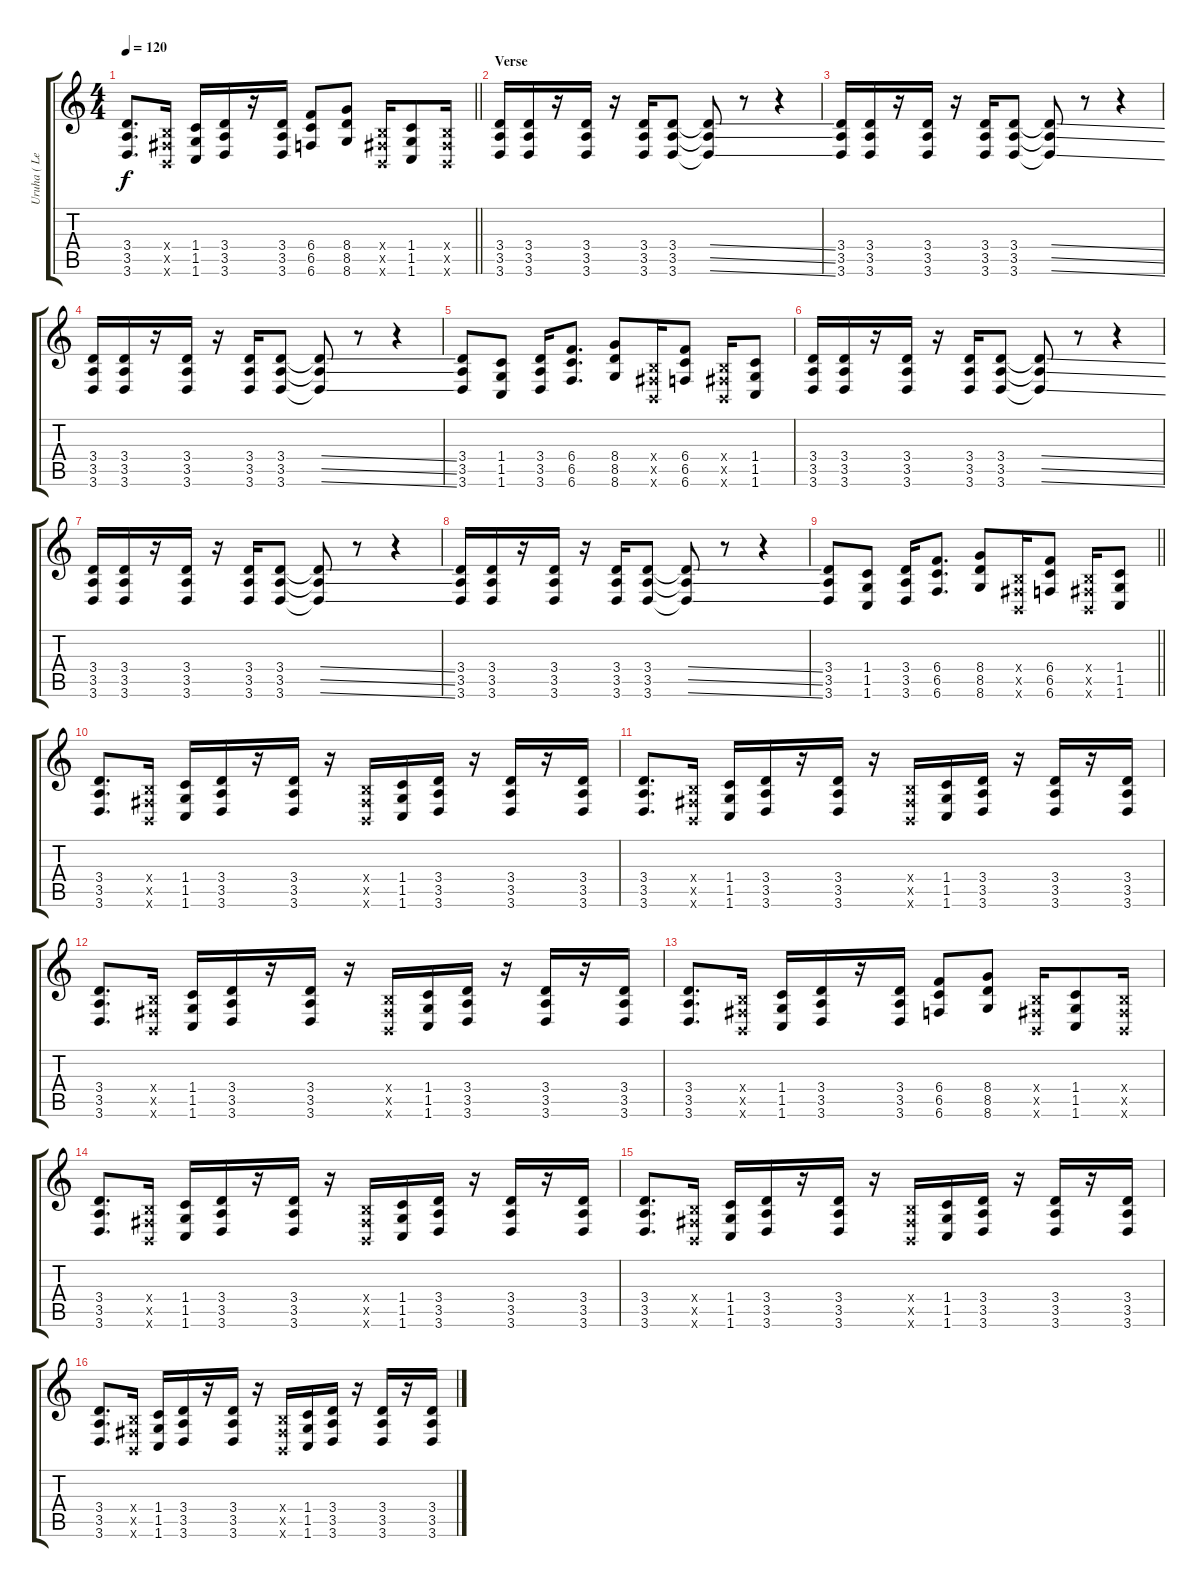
\track ("Uruha ( Lead )" "Uruha ( Le") {instrument distortionguitar}
\staff {score tabs}
\tuning (Db4 Ab3 E3 B2 Gb2 B1) {hide}
\ts (4 4)
\tempo 120
\clef g2
\barLineRight lightlight
\ks c
(3.4 3.5 3.6).8{d dy f} (0.4{x} 0.5{x} 0.6{x}).16 (1.4 1.5 1.6).16 (3.4 3.5 3.6).16 r.16 (3.4 3.5 3.6).16 (6.4 6.5 6.6).8 (8.4 8.5 8.6).8 (0.4{x} 0.5{x} 0.6{x}).16 (1.4 1.5 1.6).8 (0.4{x} 0.5{x} 0.6{x}).16 |
\section ("" "Verse")
(3.4 3.5 3.6).16 (3.4 3.5 3.6).16 r.16 (3.4 3.5 3.6).16 r.16 (3.4 3.5 3.6).16 (3.4 3.5 3.6).8 (3.4{ss t} 3.5{ss t} 3.6{ss t}).8 r.8 r.4 |
(3.4 3.5 3.6).16 (3.4 3.5 3.6).16 r.16 (3.4 3.5 3.6).16 r.16 (3.4 3.5 3.6).16 (3.4 3.5 3.6).8 (3.4{ss t} 3.5{ss t} 3.6{ss t}).8 r.8 r.4 |
(3.4 3.5 3.6).16 (3.4 3.5 3.6).16 r.16 (3.4 3.5 3.6).16 r.16 (3.4 3.5 3.6).16 (3.4 3.5 3.6).8 (3.4{ss t} 3.5{ss t} 3.6{ss t}).8 r.8 r.4 |
(3.4 3.5 3.6).8 (1.4 1.5 1.6).8 (3.4 3.5 3.6).16 (6.4 6.5 6.6).8{d} (8.4 8.5 8.6).8 (0.4{x} 0.5{x} 0.6{x}).16 (6.4 6.5 6.6).8 (0.4{x} 0.5{x} 0.6{x}).16 (1.4 1.5 1.6).8 |
(3.4 3.5 3.6).16 (3.4 3.5 3.6).16 r.16 (3.4 3.5 3.6).16 r.16 (3.4 3.5 3.6).16 (3.4 3.5 3.6).8 (3.4{ss t} 3.5{ss t} 3.6{ss t}).8 r.8 r.4 |
(3.4 3.5 3.6).16 (3.4 3.5 3.6).16 r.16 (3.4 3.5 3.6).16 r.16 (3.4 3.5 3.6).16 (3.4 3.5 3.6).8 (3.4{ss t} 3.5{ss t} 3.6{ss t}).8 r.8 r.4 |
(3.4 3.5 3.6).16 (3.4 3.5 3.6).16 r.16 (3.4 3.5 3.6).16 r.16 (3.4 3.5 3.6).16 (3.4 3.5 3.6).8 (3.4{ss t} 3.5{ss t} 3.6{ss t}).8 r.8 r.4 |
\barLineRight lightlight
(3.4 3.5 3.6).8 (1.4 1.5 1.6).8 (3.4 3.5 3.6).16 (6.4 6.5 6.6).8{d} (8.4 8.5 8.6).8 (0.4{x} 0.5{x} 0.6{x}).16 (6.4 6.5 6.6).8 (0.4{x} 0.5{x} 0.6{x}).16 (1.4 1.5 1.6).8 |
(3.4 3.5 3.6).8{d} (0.4{x} 0.5{x} 0.6{x}).16 (1.4 1.5 1.6).16 (3.4 3.5 3.6).16 r.16 (3.4 3.5 3.6).16 r.16 (0.4{x} 0.5{x} 0.6{x}).16 (1.4 1.5 1.6).16 (3.4 3.5 3.6).16 r.16 (3.4 3.5 3.6).16 r.16 (3.4 3.5 3.6).16 |
(3.4 3.5 3.6).8{d} (0.4{x} 0.5{x} 0.6{x}).16 (1.4 1.5 1.6).16 (3.4 3.5 3.6).16 r.16 (3.4 3.5 3.6).16 r.16 (0.4{x} 0.5{x} 0.6{x}).16 (1.4 1.5 1.6).16 (3.4 3.5 3.6).16 r.16 (3.4 3.5 3.6).16 r.16 (3.4 3.5 3.6).16 |
(3.4 3.5 3.6).8{d} (0.4{x} 0.5{x} 0.6{x}).16 (1.4 1.5 1.6).16 (3.4 3.5 3.6).16 r.16 (3.4 3.5 3.6).16 r.16 (0.4{x} 0.5{x} 0.6{x}).16 (1.4 1.5 1.6).16 (3.4 3.5 3.6).16 r.16 (3.4 3.5 3.6).16 r.16 (3.4 3.5 3.6).16 |
(3.4 3.5 3.6).8{d} (0.4{x} 0.5{x} 0.6{x}).16 (1.4 1.5 1.6).16 (3.4 3.5 3.6).16 r.16 (3.4 3.5 3.6).16 (6.4 6.5 6.6).8 (8.4 8.5 8.6).8 (0.4{x} 0.5{x} 0.6{x}).16 (1.4 1.5 1.6).8 (0.4{x} 0.5{x} 0.6{x}).16 |
(3.4 3.5 3.6).8{d} (0.4{x} 0.5{x} 0.6{x}).16 (1.4 1.5 1.6).16 (3.4 3.5 3.6).16 r.16 (3.4 3.5 3.6).16 r.16 (0.4{x} 0.5{x} 0.6{x}).16 (1.4 1.5 1.6).16 (3.4 3.5 3.6).16 r.16 (3.4 3.5 3.6).16 r.16 (3.4 3.5 3.6).16 |
(3.4 3.5 3.6).8{d} (0.4{x} 0.5{x} 0.6{x}).16 (1.4 1.5 1.6).16 (3.4 3.5 3.6).16 r.16 (3.4 3.5 3.6).16 r.16 (0.4{x} 0.5{x} 0.6{x}).16 (1.4 1.5 1.6).16 (3.4 3.5 3.6).16 r.16 (3.4 3.5 3.6).16 r.16 (3.4 3.5 3.6).16 |
(3.4 3.5 3.6).8{d} (0.4{x} 0.5{x} 0.6{x}).16 (1.4 1.5 1.6).16 (3.4 3.5 3.6).16 r.16 (3.4 3.5 3.6).16 r.16 (0.4{x} 0.5{x} 0.6{x}).16 (1.4 1.5 1.6).16 (3.4 3.5 3.6).16 r.16 (3.4 3.5 3.6).16 r.16 (3.4 3.5 3.6).16
